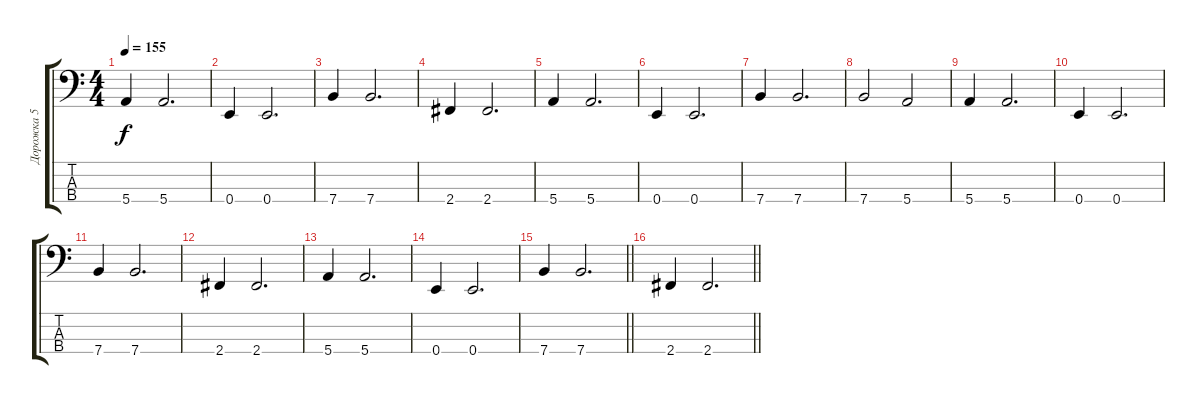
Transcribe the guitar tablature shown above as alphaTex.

\track ("Дорожка 5" "Дорожка 5") {instrument electricbassfinger}
\staff {score tabs}
\tuning (G2 D2 A1 E1) {hide}
\ts (4 4)
\tempo 155
\clef f4
\ks c
5.4.4{dy f} 5.4.2{d} |
0.4.4 0.4.2{d} |
7.4.4 7.4.2{d} |
2.4.4 2.4.2{d} |
5.4.4 5.4.2{d} |
0.4.4 0.4.2{d} |
7.4.4 7.4.2{d} |
7.4.2 5.4.2 |
5.4.4 5.4.2{d} |
0.4.4 0.4.2{d} |
7.4.4 7.4.2{d} |
2.4.4 2.4.2{d} |
5.4.4 5.4.2{d} |
0.4.4 0.4.2{d} |
\barLineRight lightlight
7.4.4 7.4.2{d} |
\barLineRight lightlight
2.4.4 2.4.2{d}
